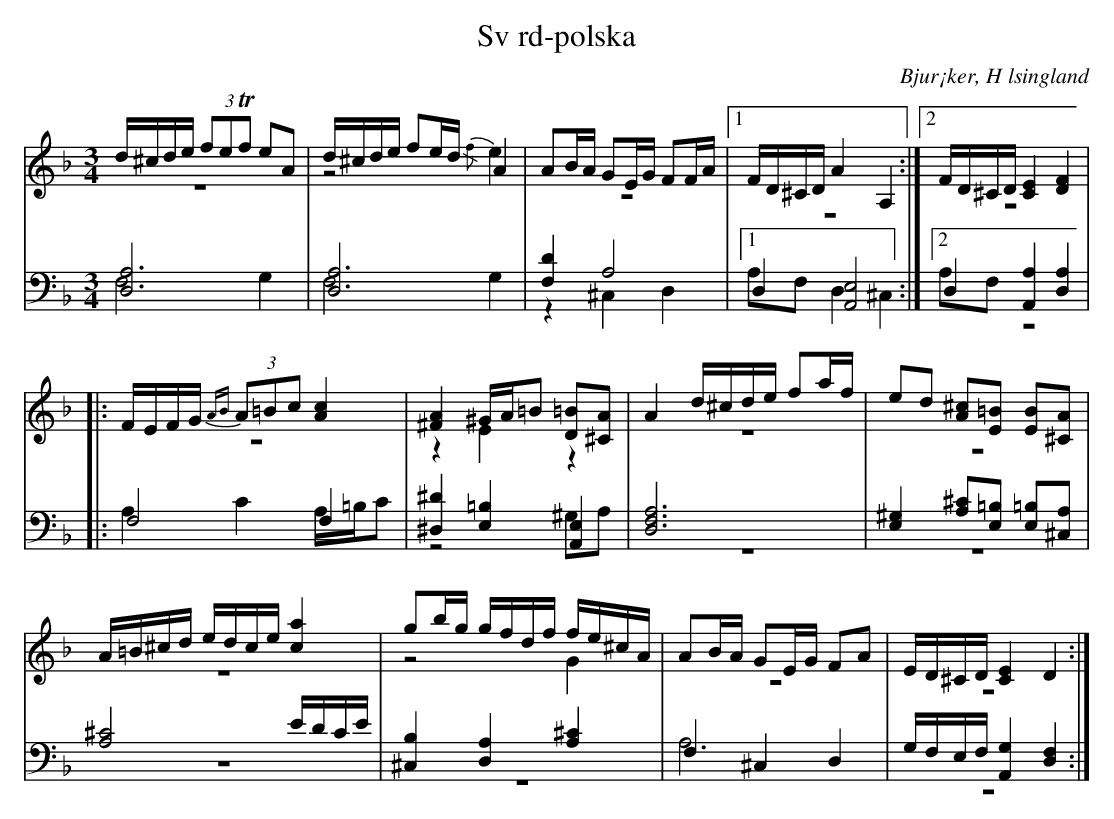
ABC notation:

X:1
T: Sv rd-polska
O: Bjur¡ker, H lsingland
M: 3/4
L: 1/8
K: Dm
V:1
V:2 merge
V:3
V:4 merge
V:1
d/^c/d/e/ (3feTf eA|d/^c/d/e/ fe/d/ A2|AB/A/ GE/G/ FF/A/|1 F/D/^C/D/ A2 A,2:|2 F/D/^C/D/ [C2E2] [D2F2]|
|:F/E/F/G/ (3{AB}A=Bc [A2c2]|[^F2A2] ^G/A/=B [D=B][^CA]|A2 d/^c/d/e/ fa/f/|ed [A^c][E=B] [EB][^CA]|
A/=B/^c/d/ e/d/c/e/ [c2a2]|gb/g/ g/f/d/f/ f/e/^c/A/|AB/A/ GE/G/ FA|E/D/^C/D/ [C2E2] D2:|
V:2
z6|z4 {/f}e2|z6|1 z6:|2 z6|
|:z6|z2 E2 z2|z6|z6|
z6|z4 G2|z6|z6:|
V:3 clef=bass
[D,6A,6]|[D,6A,6]|[F,2D2] A,4|1 D,2 [A,,4E,4]:|2 D,2 [A,,2A,2] [D,2A,2]|
|:F,4 F,2|[^D,2^D2] [E,2=B,2] [A,,2E,2]|[D,6F,6A,6]|[E,2^G,2] [A,^C][E,=B,] [E,=B,][^C,A,]|
[A,4^C4] E/D/C/E/|[^C,2B,2]  [D,2A,2] [A,2^C2]|F,2 ^C,2 D,2|G,/F,/E,/F,/ [A,,2G,2] [D,2F,2]:|
V:4 clef=bass
F,4 G,2|F,4 G,2|z2 ^C,2 D,2|1 A,F, D,2 ^C,2:|2 A,F,  z4|
|:A,2 C2 A,/=B,/C|z4 ^G,A,|z6|z6|
z6|z6|A,6|z6:|
